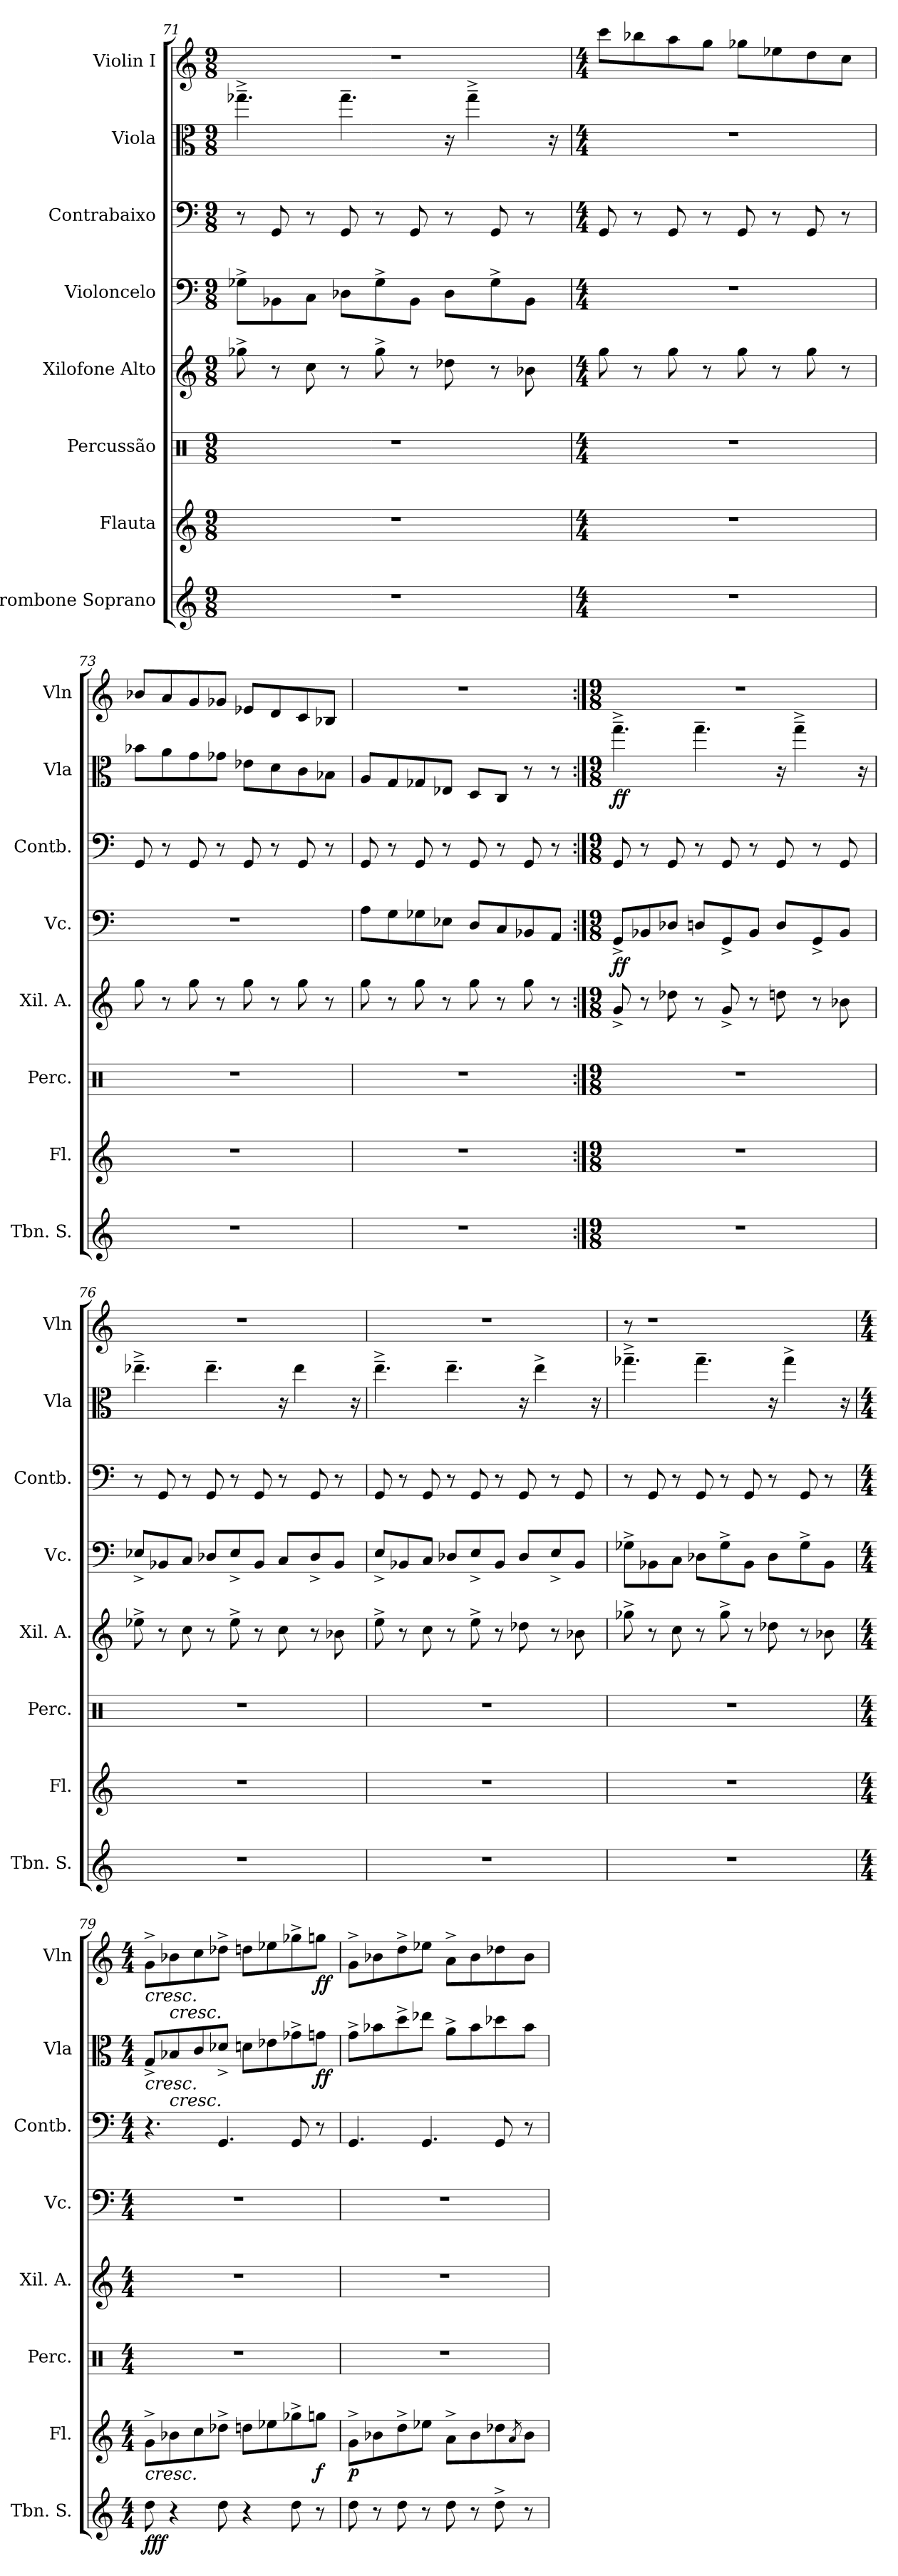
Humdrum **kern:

**kern	**dynam	**kern	**dynam	**kern	**kern	**kern	**dynam	**kern	**kern	**dynam	**kern	**dynam
*part8	*part8	*part7	*part7	*part6	*part5	*part4	*part4	*part3	*part2	*part2	*part1	*part1
*staff8	*staff8	*staff7	*staff7	*staff6	*staff5	*staff4	*staff4	*staff3	*staff2	*staff2	*staff1	*staff1
*I"Trombone Soprano	*	*I"Flauta	*	*I"Percussão	*I"Xilofone Alto	*I"Violoncelo	*	*I"Contrabaixo	*I"Viola	*	*I"Violin I	*
*I'Tbn. S.	*	*I'Fl.	*	*I'Perc.	*I'Xil. A.	*I'Vc.	*	*I'Contb.	*I'Vla	*	*I'Vln	*
*clefG2	*	*clefG2	*	*clefX	*clefG2	*clefF4	*	*clefF4	*clefC3	*	*clefG2	*
*	*	*	*	*	*	*	*	*ITrd7c12	*	*	*	*
*k[]	*	*k[]	*	*k[]	*k[]	*k[]	*	*k[]	*k[]	*	*k[]	*
*M9/8	*	*M9/8	*	*M9/8	*M9/8	*M9/8	*	*M9/8	*M9/8	*	*M9/8	*
=71	=71	=71	=71	=71	=71	=71	=71	=71	=71	=71	=71	=71
8%9r	.	8%9r	.	8%9r	8gg-X^\	8G-X^\L	.	8r	4.gg-X^~\	.	8%9r	.
.	.	.	.	.	8r	8BB-X\	.	8GGG/	.	.	.	.
.	.	.	.	.	8cc\	8C\J	.	8r	.	.	.	.
.	.	.	.	.	8r	8D-X\L	.	8GGG/	4.gg-~\	.	.	.
.	.	.	.	.	8gg-^\	8G-^\	.	8r	.	.	.	.
.	.	.	.	.	8r	8BB-\J	.	8GGG/	.	.	.	.
.	.	.	.	.	8dd-X\	8D-\L	.	8r	16r	.	.	.
.	.	.	.	.	.	.	.	.	4gg-^~\	.	.	.
.	.	.	.	.	8r	8G-^\	.	8GGG/	.	.	.	.
.	.	.	.	.	8b-X\	8BB-\J	.	8r	.	.	.	.
.	.	.	.	.	.	.	.	.	16r	.	.	.
=72	=72	=72	=72	=72	=72	=72	=72	=72	=72	=72	=72	=72
*M4/4	*	*M4/4	*	*M4/4	*M4/4	*M4/4	*	*M4/4	*M4/4	*	*M4/4	*
1r	.	1r	.	1r	8gg\	1r	.	8GGG/	1r	.	8ccc\L	.
.	.	.	.	.	8r	.	.	8r	.	.	8bb-X\	.
.	.	.	.	.	8gg\	.	.	8GGG/	.	.	8aa\	.
.	.	.	.	.	8r	.	.	8r	.	.	8gg\J	.
.	.	.	.	.	8gg\	.	.	8GGG/	.	.	8gg-X\L	.
.	.	.	.	.	8r	.	.	8r	.	.	8ee-X\	.
.	.	.	.	.	8gg\	.	.	8GGG/	.	.	8dd\	.
.	.	.	.	.	8r	.	.	8r	.	.	8cc\J	.
!!LO:PB:g=z
=73	=73	=73	=73	=73	=73	=73	=73	=73	=73	=73	=73	=73
1r	.	1r	.	1r	8gg\	1r	.	8GGG/	8b-X\L	.	8b-X/L	.
.	.	.	.	.	8r	.	.	8r	8a\	.	8a/	.
.	.	.	.	.	8gg\	.	.	8GGG/	8g\	.	8g/	.
.	.	.	.	.	8r	.	.	8r	8g-X\J	.	8g-X/J	.
.	.	.	.	.	8gg\	.	.	8GGG/	8e-X\L	.	8e-X/L	.
.	.	.	.	.	8r	.	.	8r	8d\	.	8d/	.
.	.	.	.	.	8gg\	.	.	8GGG/	8c\	.	8c/	.
.	.	.	.	.	8r	.	.	8r	8B-X\J	.	8B-X/J	.
=74	=74	=74	=74	=74	=74	=74	=74	=74	=74	=74	=74	=74
1r	.	1r	.	1r	8gg\	8A\L	.	8GGG/	8A/L	.	1r	.
.	.	.	.	.	8r	8G\	.	8r	8G/	.	.	.
.	.	.	.	.	8gg\	8G-X\	.	8GGG/	8G-X/	.	.	.
.	.	.	.	.	8r	8E-X\J	.	8r	8E-X/J	.	.	.
.	.	.	.	.	8gg\	8D/L	.	8GGG/	8D/L	.	.	.
.	.	.	.	.	8r	8C/	.	8r	8C/J	.	.	.
.	.	.	.	.	8gg\	8BB-X/	.	8GGG/	8r	.	.	.
.	.	.	.	.	8r	8AA/J	.	8r	8r	.	.	.
=75:|!	=75:|!	=75:|!	=75:|!	=75:|!	=75:|!	=75:|!	=75:|!	=75:|!	=75:|!	=75:|!	=75:|!	=75:|!
*M9/8	*	*M9/8	*	*M9/8	*M9/8	*M9/8	*	*M9/8	*M9/8	*	*M9/8	*
!	!	!	!	!	!	!	!LO:DY:b	!	!	!LO:DY:b	!	!
8%9r	.	8%9r	.	8%9r	8g^/	8GG^/L	ff	8GGG/	4.gg^~\	ff	8%9r	.
.	.	.	.	.	8r	8BB-X/	.	8r	.	.	.	.
.	.	.	.	.	8dd-X\	8D-X/J	.	8GGG/	.	.	.	.
.	.	.	.	.	8r	8Dn/L	.	8r	4.gg~\	.	.	.
.	.	.	.	.	8g^/	8GG^/	.	8GGG/	.	.	.	.
.	.	.	.	.	8r	8BB-/J	.	8r	.	.	.	.
.	.	.	.	.	8ddn\	8D/L	.	8GGG/	16r	.	.	.
.	.	.	.	.	.	.	.	.	4gg^~\	.	.	.
.	.	.	.	.	8r	8GG^/	.	8r	.	.	.	.
.	.	.	.	.	8b-X\	8BB-/J	.	8GGG/	.	.	.	.
.	.	.	.	.	.	.	.	.	16r	.	.	.
!!LO:PB:g=z
=76	=76	=76	=76	=76	=76	=76	=76	=76	=76	=76	=76	=76
8%9r	.	8%9r	.	8%9r	8ee-X^\	8E-X^/L	.	8r	4.ee-X^~\	.	8%9r	.
.	.	.	.	.	8r	8BB-X/	.	8GGG/	.	.	.	.
.	.	.	.	.	8cc\	8C/J	.	8r	.	.	.	.
.	.	.	.	.	8r	8D-X/L	.	8GGG/	4.ee-~\	.	.	.
.	.	.	.	.	8ee-^\	8E-^/	.	8r	.	.	.	.
.	.	.	.	.	8r	8BB-/J	.	8GGG/	.	.	.	.
.	.	.	.	.	8cc\	8C/L	.	8r	16r	.	.	.
.	.	.	.	.	.	.	.	.	4ee-\	.	.	.
.	.	.	.	.	8r	8D-^/	.	8GGG/	.	.	.	.
.	.	.	.	.	8b-X\	8BB-/J	.	8r	.	.	.	.
.	.	.	.	.	.	.	.	.	16r	.	.	.
=77	=77	=77	=77	=77	=77	=77	=77	=77	=77	=77	=77	=77
8%9r	.	8%9r	.	8%9r	8ee^\	8E^/L	.	8GGG/	4.ee^~\	.	8%9r	.
.	.	.	.	.	8r	8BB-X/	.	8r	.	.	.	.
.	.	.	.	.	8cc\	8C/J	.	8GGG/	.	.	.	.
.	.	.	.	.	8r	8D-X/L	.	8r	4.ee~\	.	.	.
.	.	.	.	.	8ee^\	8E^/	.	8GGG/	.	.	.	.
.	.	.	.	.	8r	8BB-/J	.	8r	.	.	.	.
.	.	.	.	.	8dd-X\	8D-/L	.	8GGG/	16r	.	.	.
.	.	.	.	.	.	.	.	.	4ee^\	.	.	.
.	.	.	.	.	8r	8E^/	.	8r	.	.	.	.
.	.	.	.	.	8b-X\	8BB-/J	.	8GGG/	.	.	.	.
.	.	.	.	.	.	.	.	.	16r	.	.	.
=78	=78	=78	=78	=78	=78	=78	=78	=78	=78	=78	=78	=78
8%9r	.	8%9r	.	8%9r	8gg-X^\	8G-X^\L	.	8r	4.gg-X^~\	.	8r	.
.	.	.	.	.	8r	8BB-X\	.	8GGG/	.	.	1r	.
.	.	.	.	.	8cc\	8C\J	.	8r	.	.	.	.
.	.	.	.	.	8r	8D-X\L	.	8GGG/	4.gg-~\	.	.	.
.	.	.	.	.	8gg-^\	8G-^\	.	8r	.	.	.	.
.	.	.	.	.	8r	8BB-\J	.	8GGG/	.	.	.	.
.	.	.	.	.	8dd-X\	8D-\L	.	8r	16r	.	.	.
.	.	.	.	.	.	.	.	.	4gg-^\	.	.	.
.	.	.	.	.	8r	8G-^\	.	8GGG/	.	.	.	.
.	.	.	.	.	8b-X\	8BB-\J	.	8r	.	.	.	.
.	.	.	.	.	.	.	.	.	16r	.	.	.
!!LO:PB:g=z
=79	=79	=79	=79	=79	=79	=79	=79	=79	=79	=79	=79	=79
*M4/4	*	*M4/4	*	*M4/4	*M4/4	*M4/4	*	*M4/4	*M4/4	*	*M4/4	*
!	!LO:DY:b	!	!LO:HP:b	!	!	!	!	!	!	!LO:HP:b	!	!LO:HP:b
!	!	!	!	!	!	!	!	!	!	!LO:DY:n=1:b	!	!
!	!	!	!	!	!	!	!	!	!	!LO:DY:n=2:b	!	!
!	!	!	!	!	!	!	!	!	!	!LO:DY:n=3:b	!	!
!	!	!	!	!	!	!	!	!	!	!LO:DY:n=4:b	!	!LO:DY:n=1:b
!	!	!	!	!	!	!	!	!	!	!	!	!LO:DY:n=2:b
8dd\	fff	8g^\L	<	1r	1r	1r	.	4.r	8G^/L	< mf mf mf mf	8g^\L	< mf mf
!	!	!	!	!	!	!	!	!	!	!LO:HP:b	!	!LO:HP:b
4r	.	8b-X\	.	.	.	.	.	.	8B-X/	<	8b-X\	<
.	.	8cc\	.	.	.	.	.	.	8c/	.	8cc\	.
8dd\	.	8dd-X^\J	.	.	.	.	.	4.GGG/	8d-X^/J	.	8dd-X^\J	.
4r	.	8ddn\L	.	.	.	.	.	.	8dn\L	.	8ddn\L	.
.	.	8ee-X\	.	.	.	.	.	.	8e-X\	.	8ee-X\	.
8dd\	.	8gg-X^\	.	.	.	.	.	8GGG/	8g-X^\	.	8gg-X^\	.
!	!	!	!LO:DY:b	!	!	!	!	!	!	!LO:DY:n=5:b	!	!
!	!	!	!	!	!	!	!	!	!	!LO:DY:n=6:b	!	!LO:DY:n=3:b
!	!	!	!	!	!	!	!	!	!	!	!	!LO:DY:n=4:b
8r	.	8ggn\J	f	.	.	.	.	8r	8gn\J	f f	8ggn\J	f f
.	.	.	[	.	.	.	.	.	.	[ [	.	[ [
=80	=80	=80	=80	=80	=80	=80	=80	=80	=80	=80	=80	=80
!	!	!	!LO:DY:b	!	!	!	!	!	!	!LO:DY:b	!	!
!	!	!	!	!	!	!	!	!	!	!LO:DY:n=1:b	!	!LO:DY:b
!	!	!	!	!	!	!	!	!	!	!	!	!LO:DY:n=1:b
8dd\	.	8g^\L	p	1r	1r	1r	.	4.GGG/	8g^\L	mp mp	8g^\L	mp mp
8r	.	8b-X\	.	.	.	.	.	.	8b-X\	.	8b-X\	.
8dd\	.	8dd^\	.	.	.	.	.	.	8dd^\	.	8dd^\	.
8r	.	8ee-X\J	.	.	.	.	.	4.GGG/	8ee-X\J	.	8ee-X\J	.
8dd\	.	8a^\L	.	.	.	.	.	.	8a^\L	.	8a^\L	.
8r	.	8b-\	.	.	.	.	.	.	8b-\	.	8b-\	.
8dd^\	.	8dd-X\	.	.	.	.	.	8GGG/	8dd-X\	.	8dd-X\	.
.	.	8qa/	.	.	.	.	.	.	.	.	.	.
8r	.	8b-\J	.	.	.	.	.	8r	8b-\J	.	8b-\J	.
=	=	=	=	=	=	=	=	=	=	=	=	=
*-	*-	*-	*-	*-	*-	*-	*-	*-	*-	*-	*-	*-
